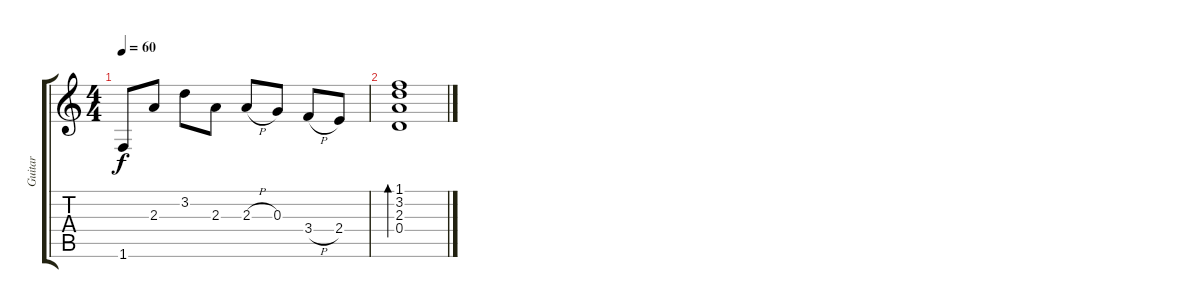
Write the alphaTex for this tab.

\track ("Guitar" "Guitar") {instrument acousticguitarnylon}
\staff {score tabs}
\tuning (E4 B3 G3 D3 A2 E2) {hide}
\ts (4 4)
\tempo 60
\clef g2
\ks c
1.6.8{dy f} 2.3.8 3.2.8 2.3.8 2.3{h}.8 0.3.8 3.4{h}.8 2.4.8 |
(1.1 3.2 2.3 0.4).1{bd 480}
